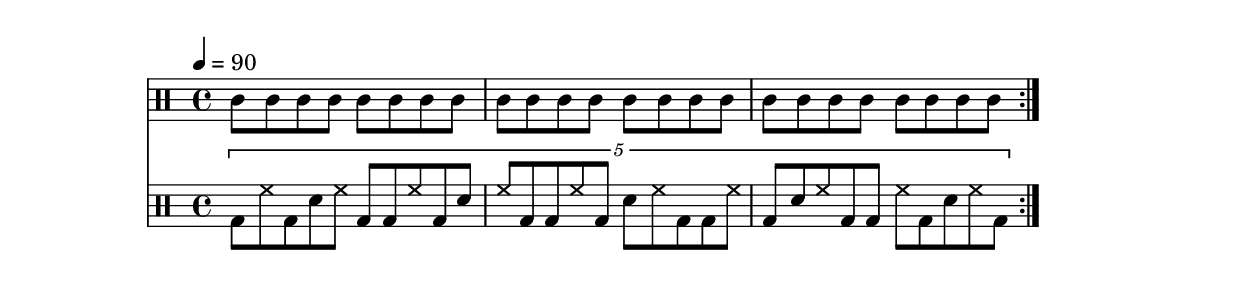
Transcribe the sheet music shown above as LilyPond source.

Drums = <<
  \new DrumStaff {
    \drummode {
      \tempo 4 = 90
      \repeat volta 8 {
        \repeat unfold 3 {
          \repeat unfold 2 { wbl8 trim wbh trim } |
        }
      }
    }
  }
  \new DrumStaff {
    \drummode {
      \repeat volta 8 {
        \tuplet 5/4 {
          bd8 hh bd sn hh bd bd hh bd sn |
          hh8 bd bd hh bd sn hh bd bd hh |
          bd8 sn hh bd bd hh bd sn hh bd |
        }
      }
    }
  }
>>

\score {
  << \Drums >>
  \layout {}
}
\score {
  \unfoldRepeats << \Drums >>
  \midi {}
}
